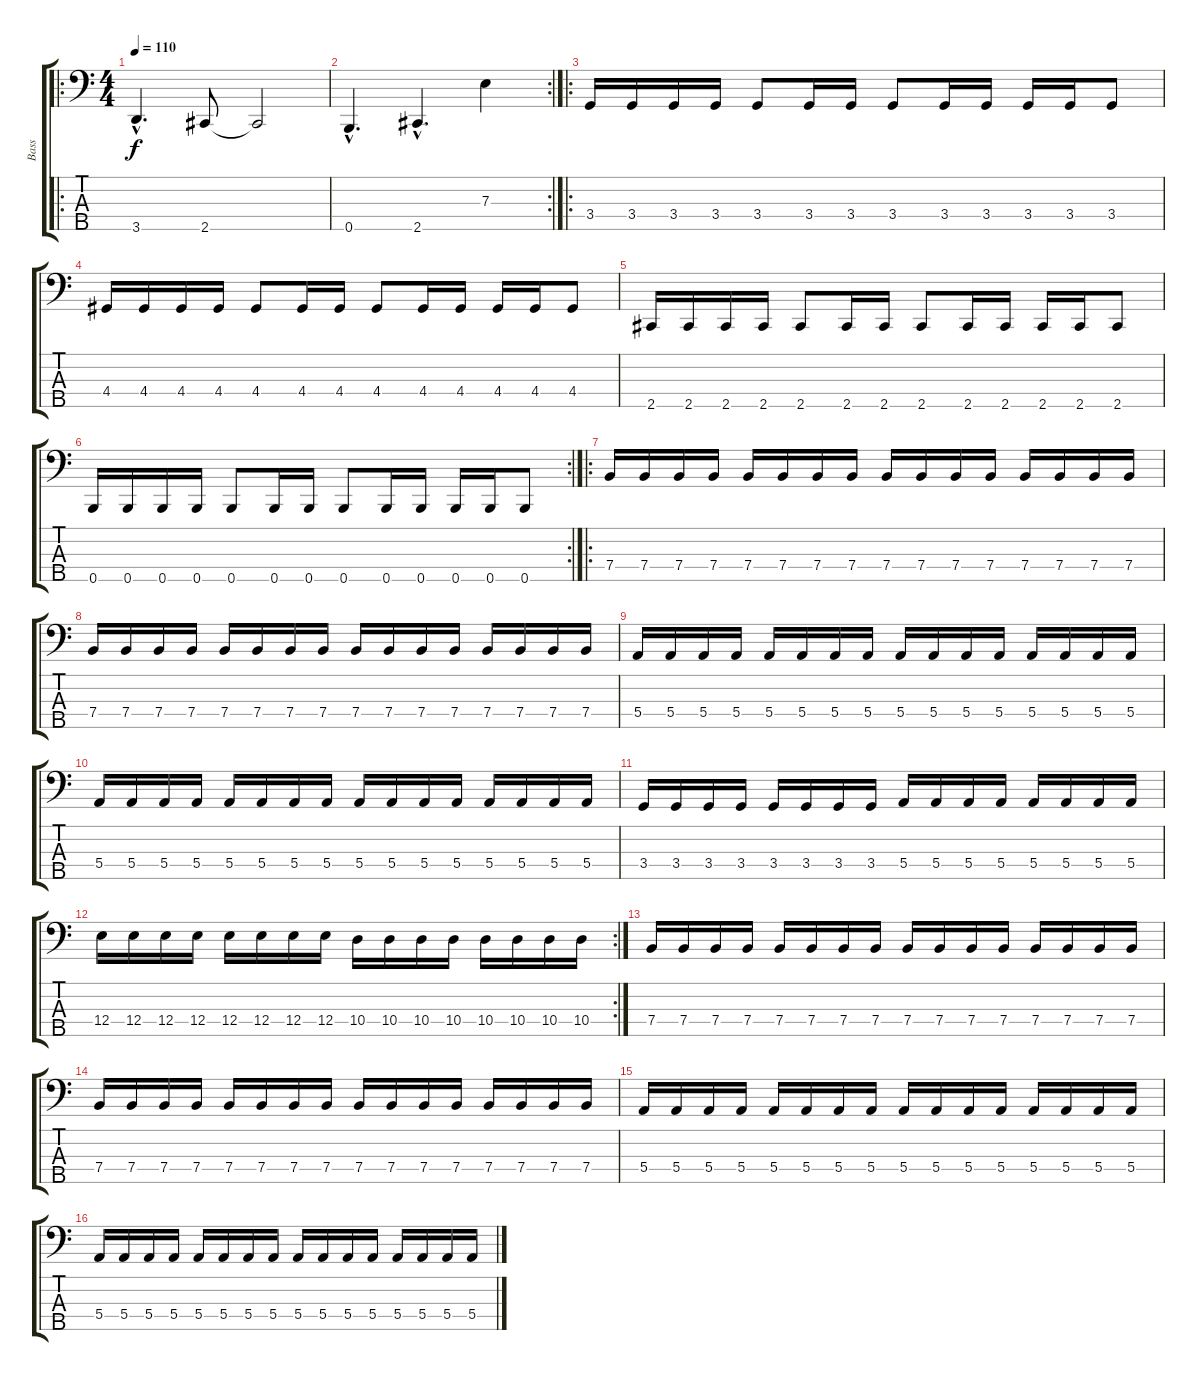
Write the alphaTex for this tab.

\track ("Bass" "Bass") {instrument electricbassfinger}
\staff {score tabs}
\tuning (G2 D2 A1 E1 B0) {hide}
\ro
\ts (4 4)
\tempo 110
\clef f4
\ks c
3.5{hac}.4{d dy f} 2.5.8 2.5{t}.2 |
\rc 2
0.5{hac}.4{d} 2.5{hac}.4{d} 7.3.4 |
\ro
3.4.16 3.4.16 3.4.16 3.4.16 3.4.8 3.4.16 3.4.16 3.4.8 3.4.16 3.4.16 3.4.16 3.4.16 3.4.8 |
4.4.16 4.4.16 4.4.16 4.4.16 4.4.8 4.4.16 4.4.16 4.4.8 4.4.16 4.4.16 4.4.16 4.4.16 4.4.8 |
2.5.16 2.5.16 2.5.16 2.5.16 2.5.8 2.5.16 2.5.16 2.5.8 2.5.16 2.5.16 2.5.16 2.5.16 2.5.8 |
\rc 2
0.5.16 0.5.16 0.5.16 0.5.16 0.5.8 0.5.16 0.5.16 0.5.8 0.5.16 0.5.16 0.5.16 0.5.16 0.5.8 |
\ro
7.4.16 7.4.16 7.4.16 7.4.16 7.4.16 7.4.16 7.4.16 7.4.16 7.4.16 7.4.16 7.4.16 7.4.16 7.4.16 7.4.16 7.4.16 7.4.16 |
7.4.16 7.4.16 7.4.16 7.4.16 7.4.16 7.4.16 7.4.16 7.4.16 7.4.16 7.4.16 7.4.16 7.4.16 7.4.16 7.4.16 7.4.16 7.4.16 |
5.4.16 5.4.16 5.4.16 5.4.16 5.4.16 5.4.16 5.4.16 5.4.16 5.4.16 5.4.16 5.4.16 5.4.16 5.4.16 5.4.16 5.4.16 5.4.16 |
5.4.16 5.4.16 5.4.16 5.4.16 5.4.16 5.4.16 5.4.16 5.4.16 5.4.16 5.4.16 5.4.16 5.4.16 5.4.16 5.4.16 5.4.16 5.4.16 |
3.4.16 3.4.16 3.4.16 3.4.16 3.4.16 3.4.16 3.4.16 3.4.16 5.4.16 5.4.16 5.4.16 5.4.16 5.4.16 5.4.16 5.4.16 5.4.16 |
\rc 2
12.4.16 12.4.16 12.4.16 12.4.16 12.4.16 12.4.16 12.4.16 12.4.16 10.4.16 10.4.16 10.4.16 10.4.16 10.4.16 10.4.16 10.4.16 10.4.16 |
7.4.16 7.4.16 7.4.16 7.4.16 7.4.16 7.4.16 7.4.16 7.4.16 7.4.16 7.4.16 7.4.16 7.4.16 7.4.16 7.4.16 7.4.16 7.4.16 |
7.4.16 7.4.16 7.4.16 7.4.16 7.4.16 7.4.16 7.4.16 7.4.16 7.4.16 7.4.16 7.4.16 7.4.16 7.4.16 7.4.16 7.4.16 7.4.16 |
5.4.16 5.4.16 5.4.16 5.4.16 5.4.16 5.4.16 5.4.16 5.4.16 5.4.16 5.4.16 5.4.16 5.4.16 5.4.16 5.4.16 5.4.16 5.4.16 |
5.4.16 5.4.16 5.4.16 5.4.16 5.4.16 5.4.16 5.4.16 5.4.16 5.4.16 5.4.16 5.4.16 5.4.16 5.4.16 5.4.16 5.4.16 5.4.16
